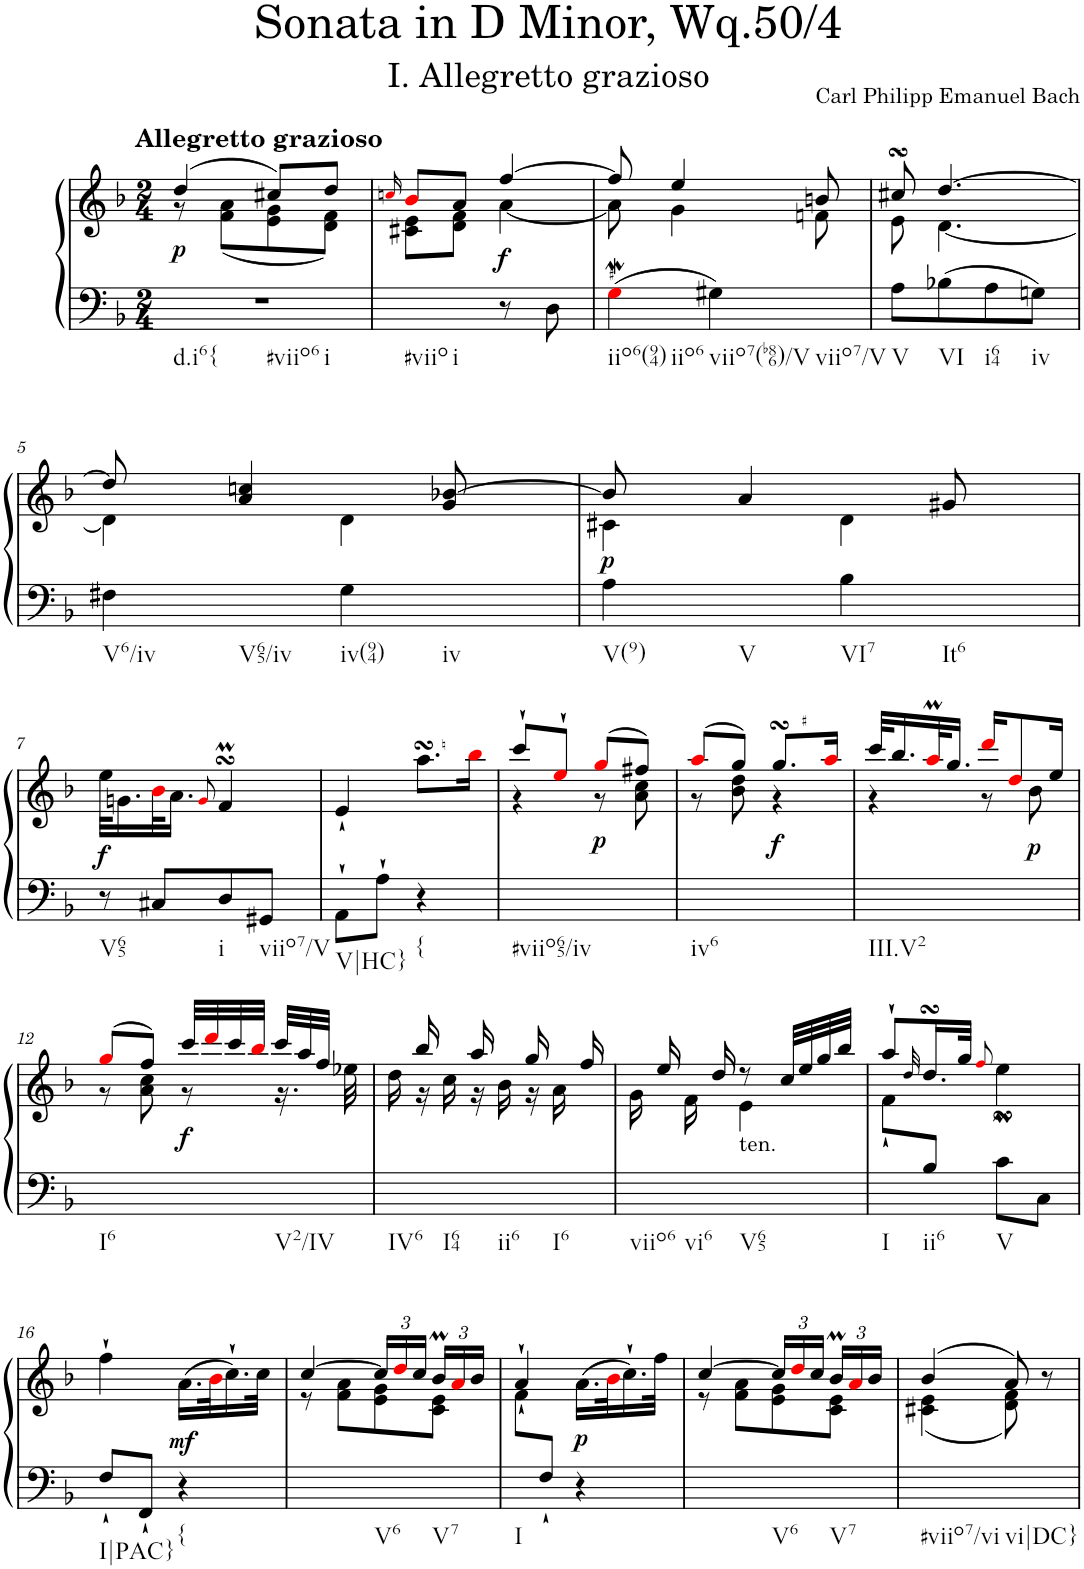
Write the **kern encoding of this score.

**kern	**kern	**dynam	**harte
*part1	*part1	*part1	*part1
*staff2	*staff1	*staff1/2	*
*I"Harpsichord	*	*	*
*I'Hch.	*	*	*
*clefF4	*clefG2	*	*
*k[b-]	*k[b-]	*	*
*M2/4	*M2/4	*	*
=1	=1	=1	=1
*	*^	*	*
!	!LO:TX:a:B:t=Allegretto grazioso	!	!	!
!	!	!	!LO:DY:b	!
2r	(>4dd/	8r	p	.
.	.	(<8f\ 8a\L	.	.
.	8cc#X/L)	8e\ 8g\	.	.
.	8dd/J	8d\ 8f\J)	.	.
=2	=2	=2	=2	=2
.	16qccni/	.	.	.
4ryy	8b-i/L	8c#X\ 8e\L	.	.
.	8a/J	8d\ 8f\J	.	.
!	!	!	!LO:DY:b	!
8r	[4ff/	[4a\	f	.
8D\	.	.	.	.
=3	=3	=3	=3	=3
4GWi\	8ff/]	8a\]	.	.
.	4ee/	4g\	.	.
4G#X\	.	.	.	.
.	8bn/	8fn\	.	.
=4	=4	=4	=4	=4
8A\L	8cc#XsSsS/	8e\	.	.
8B-X\	[4.dd/	[4.d\	.	.
8A\	.	.	.	.
8Gn\J	.	.	.	.
!!LO:LB:g=z	!!
=5	=5	=5	=5	=5
4F#X\	8dd/]	4d\]	.	.
.	4a/ 4ccn/	.	.	.
4G\	.	4d\	.	.
.	8g/ [8b-X/	.	.	.
=6	=6	=6	=6	=6
!	!	!	!LO:DY:b	!
4A\	8b-/]	4c#X\	p	.
.	4a/	.	.	.
4B-\	.	4d\	.	.
.	8g#X/	.	.	.
*	*v	*v	*	*
!!LO:LB:g=z
=7	=7	=7	=7
!	!	!LO:DY:b	!
8r	32ee\KLL	f	.
.	16.gn\	.	.
8C#X/L	32b-i\K	.	.
.	16.a\JJ	.	.
.	8qgi/	.	.
8D/	4fMsSSs/	.	.
8GG#X/J	.	.	.
=8	=8	=8	=8
8AA`\L	4e`/	.	.
8A`\J	.	.	.
!	!	!	!LO:H:kt={
4r	8.aasSsS\L	.	N
.	16bb-i\Jk	.	.
=9	=9	=9	=9
*	*^	*	*
2ryy	8ccc`/L	4r	.	.
.	8ee`i/J	.	.	.
!	!	!	!LO:DY:b	!
.	(>8ggi/L	8r	p	.
.	8ff#X/J)	8a\ 8cc\	.	.
=10	=10	=10	=10	=10
2ryy	(>8aai/L	8r	.	.
.	8gg/J)	8b-\ 8dd\	.	.
!	!	!	!LO:DY:b	!
.	8.ggsSSS/L	4r	f	.
.	16aai/Jk	.	.	.
=11	=11	=11	=11	=11
2ryy	32ccc/KLL	4r	.	.
.	16.bb-/	.	.	.
.	32aami/K	.	.	.
.	16.gg/JJ	.	.	.
.	16dddi/KL	8r	.	.
.	8ddi/	.	.	.
!	!	!	!LO:DY:b	!
.	.	8b-\	p	.
.	16ee/Jk	.	.	.
!!LO:LB:g=z	!!
=12	=12	=12	=12	=12
2ryy	(>8ggi/L	8r	.	.
.	8ff/J)	8a\ 8cc\	.	.
!	!	!	!LO:DY:b	!
.	32ccc/LLL	8r	f	.
.	32dddi/	.	.	.
.	32ccc/	.	.	.
.	32bb-i/JJJ	.	.	.
.	32ccc/LLL	16.r	.	.
.	32aa/	.	.	.
.	32ff/JJJ	.	.	.
.	32ryy	32ee-X\	.	.
=13	=13	=13	=13	=13
2ryy	16ryy	16dd\	.	.
.	16bb-/	16r	.	.
.	16ryy	16cc\	.	.
.	16aa/	16r	.	.
.	16ryy	16b-\	.	.
.	16gg/	16r	.	.
.	16ryy	16a\	.	.
.	16ff/	16ryy	.	.
=14	=14	=14	=14	=14
2ryy	16ryy	16g\	.	.
.	16ee/	16ryy	.	.
.	16ryy	16f\	.	.
.	16dd/	16ryy	.	.
!	!LO:TX:b:t=ten.	!	!	!
.	8r	4e\	.	.
.	32cc/LLL	.	.	.
.	32ee/	.	.	.
.	32gg/	.	.	.
.	32bb-/JJJ	.	.	.
=15	=15	=15	=15	=15
*	*	*^	*	*
8ryy	2ryy	8aa`/L	8f`<\L	.	.
.	.	32qdd/	.	.	.
8B-/J	.	16.ddsSSS/L	4.ryy	.	.
.	.	32gg/JJk	.	.	.
.	.	8qffi/	.	.	.
8c\L	.	4eemsSsS\	.	.	.
8C\J	.	.	.	.	.
*	*v	*v	*v	*	*
!!LO:LB:g=z
=16	=16	=16	=16
8F`/L	4ff`\	.	.
8FF`/J	.	.	.
!	!	!LO:DY:b	!LO:H:kt={
4r	(>16.a\LL	mf	N
.	32b-i\K	.	.
.	16.cc`\)	.	.
.	32cc\JJk	.	.
=17	=17	=17	=17
*	*^	*	*
2ryy	[4cc/	8r	.	.
.	.	8f\ 8a\L	.	.
*	*Xbrackettup	*	*	*
.	24cc/LL]	8e\ 8g\	.	.
.	24ddi/	.	.	.
.	24cc/JJ	.	.	.
.	24b-M/LL	8c\ 8e\J	.	.
.	24ai/	.	.	.
.	24b-/JJ	.	.	.
=18	=18	=18	=18	=18
8ryy	4a`</	8f`\L	.	.
8F`/J	.	4.ryy	.	.
!	!	!	!LO:DY:b	!
4r	(>16.a\LL	.	p	.
.	32b-i\K	.	.	.
.	16.cc`\)	.	.	.
.	32ff\JJk	.	.	.
=19	=19	=19	=19	=19
2ryy	[4cc/	8r	.	.
.	.	8f\ 8a\L	.	.
.	24cc/LL]	8e\ 8g\	.	.
.	24ddi/	.	.	.
.	24cc/JJ	.	.	.
.	24b-M/LL	8c\ 8e\J	.	.
.	24ai/	.	.	.
.	24b-/JJ	.	.	.
=20	=20	=20	=20	=20
2ryy	(>4b-/	(<4c#X\ 4e\	.	.
.	8a/)	8d\ 8f\)	.	.
.	8r	8ryy	.	.
*	*v	*v	*	*
=	=	=	=
*-	*-	*-	*-
